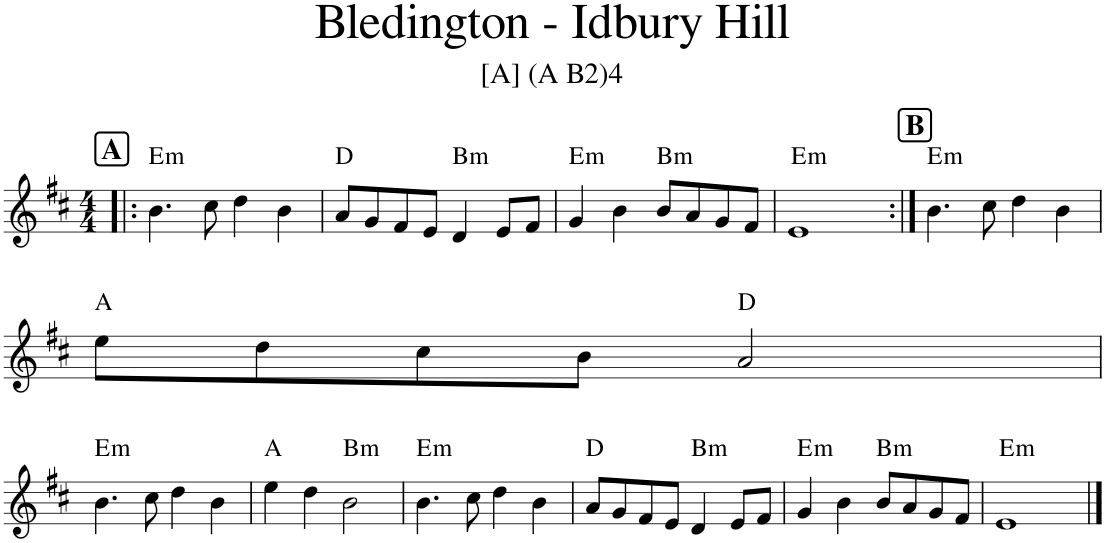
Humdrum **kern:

**kern	**harte
*part1	*part1
*staff1	*
*I"Piano	*
*I'Pno.	*
*clefG2	*
*k[f#c#]	*
*M4/4	*
!!LO:REH:place=s1:a:B:cj:fs=14:t=A
=1!|:	=1!|:
!	!LO:H:kt=m
4.b\	E:min
8cc#\	.
4dd\	.
4b\	.
=2	=2
8a/L	D:maj
8g/	.
8f#/	.
8e/J	.
!	!LO:H:kt=m
4d/	B:min
8e/L	.
8f#/J	.
=3	=3
!	!LO:H:kt=m
4g/	E:min
4b\	.
!	!LO:H:kt=m
8b/L	B:min
8a/	.
8g/	.
8f#/J	.
=4	=4
!	!LO:H:kt=m
1e	E:min
!!LO:REH:place=s1:a:B:cj:fs=14:t=B
=5:|!	=5:|!
!	!LO:H:kt=m
4.b\	E:min
8cc#\	.
4dd\	.
4b\	.
!!LO:LB:g=z
=6	=6
8ee\L	A:maj
8dd\	.
8cc#\	.
8b\J	.
2a/	D:maj
!!LO:LB:g=z
=7	=7
!	!LO:H:kt=m
4.b\	E:min
8cc#\	.
4dd\	.
4b\	.
=8	=8
4ee\	A:maj
4dd\	.
!	!LO:H:kt=m
2b\	B:min
=9	=9
!	!LO:H:kt=m
4.b\	E:min
8cc#\	.
4dd\	.
4b\	.
=10	=10
8a/L	D:maj
8g/	.
8f#/	.
8e/J	.
!	!LO:H:kt=m
4d/	B:min
8e/L	.
8f#/J	.
=11	=11
!	!LO:H:kt=m
4g/	E:min
4b\	.
!	!LO:H:kt=m
8b/L	B:min
8a/	.
8g/	.
8f#/J	.
=12	=12
!	!LO:H:kt=m
1e	E:min
==	==
*-	*-
